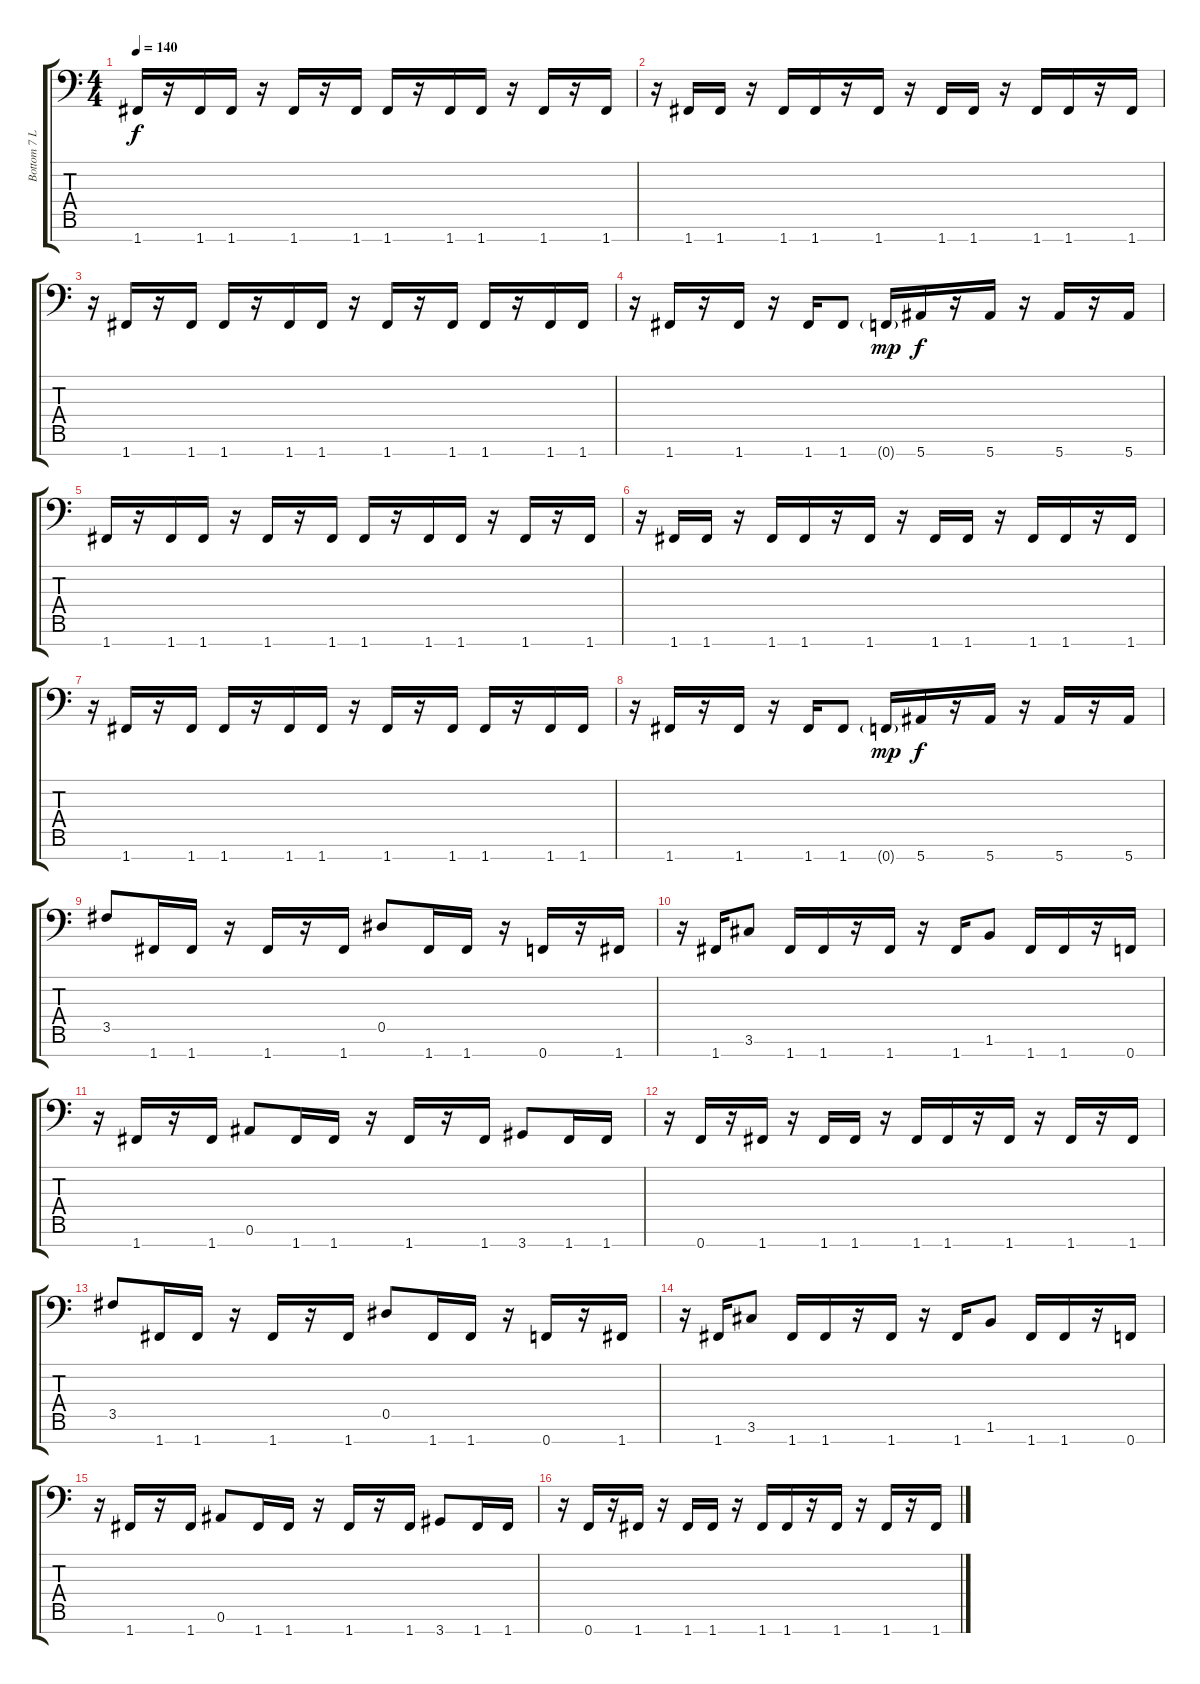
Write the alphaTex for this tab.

\track ("Bottom 7 Left Channel" "Bottom 7 L") {instrument distortionguitar}
\staff {score tabs}
\tuning (Bb3 Gb3 Db3 Ab2 Eb2 Bb1 F1) {hide}
\ts (4 4)
\tempo 140
\clef f4
\ks c
1.7.16{dy f} r.16 1.7.16 1.7.16 r.16 1.7.16 r.16 1.7.16 1.7.16 r.16 1.7.16 1.7.16 r.16 1.7.16 r.16 1.7.16 |
r.16 1.7.16 1.7.16 r.16 1.7.16 1.7.16 r.16 1.7.16 r.16 1.7.16 1.7.16 r.16 1.7.16 1.7.16 r.16 1.7.16 |
r.16 1.7.16 r.16 1.7.16 1.7.16 r.16 1.7.16 1.7.16 r.16 1.7.16 r.16 1.7.16 1.7.16 r.16 1.7.16 1.7.16 |
r.16 1.7.16 r.16 1.7.16 r.16 1.7.16 1.7.8 0.7{g}.16{dy mp} 5.7.16{dy f} r.16 5.7.16 r.16 5.7.16 r.16 5.7.16 |
1.7.16 r.16 1.7.16 1.7.16 r.16 1.7.16 r.16 1.7.16 1.7.16 r.16 1.7.16 1.7.16 r.16 1.7.16 r.16 1.7.16 |
r.16 1.7.16 1.7.16 r.16 1.7.16 1.7.16 r.16 1.7.16 r.16 1.7.16 1.7.16 r.16 1.7.16 1.7.16 r.16 1.7.16 |
r.16 1.7.16 r.16 1.7.16 1.7.16 r.16 1.7.16 1.7.16 r.16 1.7.16 r.16 1.7.16 1.7.16 r.16 1.7.16 1.7.16 |
r.16 1.7.16 r.16 1.7.16 r.16 1.7.16 1.7.8 0.7{g}.16{dy mp} 5.7.16{dy f} r.16 5.7.16 r.16 5.7.16 r.16 5.7.16 |
3.5.8 1.7.16 1.7.16 r.16 1.7.16 r.16 1.7.16 0.5.8 1.7.16 1.7.16 r.16 0.7.16 r.16 1.7.16 |
r.16 1.7.16 3.6.8 1.7.16 1.7.16 r.16 1.7.16 r.16 1.7.16 1.6.8 1.7.16 1.7.16 r.16 0.7.16 |
r.16 1.7.16 r.16 1.7.16 0.6.8 1.7.16 1.7.16 r.16 1.7.16 r.16 1.7.16 3.7.8 1.7.16 1.7.16 |
r.16 0.7.16 r.16 1.7.16 r.16 1.7.16 1.7.16 r.16 1.7.16 1.7.16 r.16 1.7.16 r.16 1.7.16 r.16 1.7.16 |
3.5.8 1.7.16 1.7.16 r.16 1.7.16 r.16 1.7.16 0.5.8 1.7.16 1.7.16 r.16 0.7.16 r.16 1.7.16 |
r.16 1.7.16 3.6.8 1.7.16 1.7.16 r.16 1.7.16 r.16 1.7.16 1.6.8 1.7.16 1.7.16 r.16 0.7.16 |
r.16 1.7.16 r.16 1.7.16 0.6.8 1.7.16 1.7.16 r.16 1.7.16 r.16 1.7.16 3.7.8 1.7.16 1.7.16 |
r.16 0.7.16 r.16 1.7.16 r.16 1.7.16 1.7.16 r.16 1.7.16 1.7.16 r.16 1.7.16 r.16 1.7.16 r.16 1.7.16
